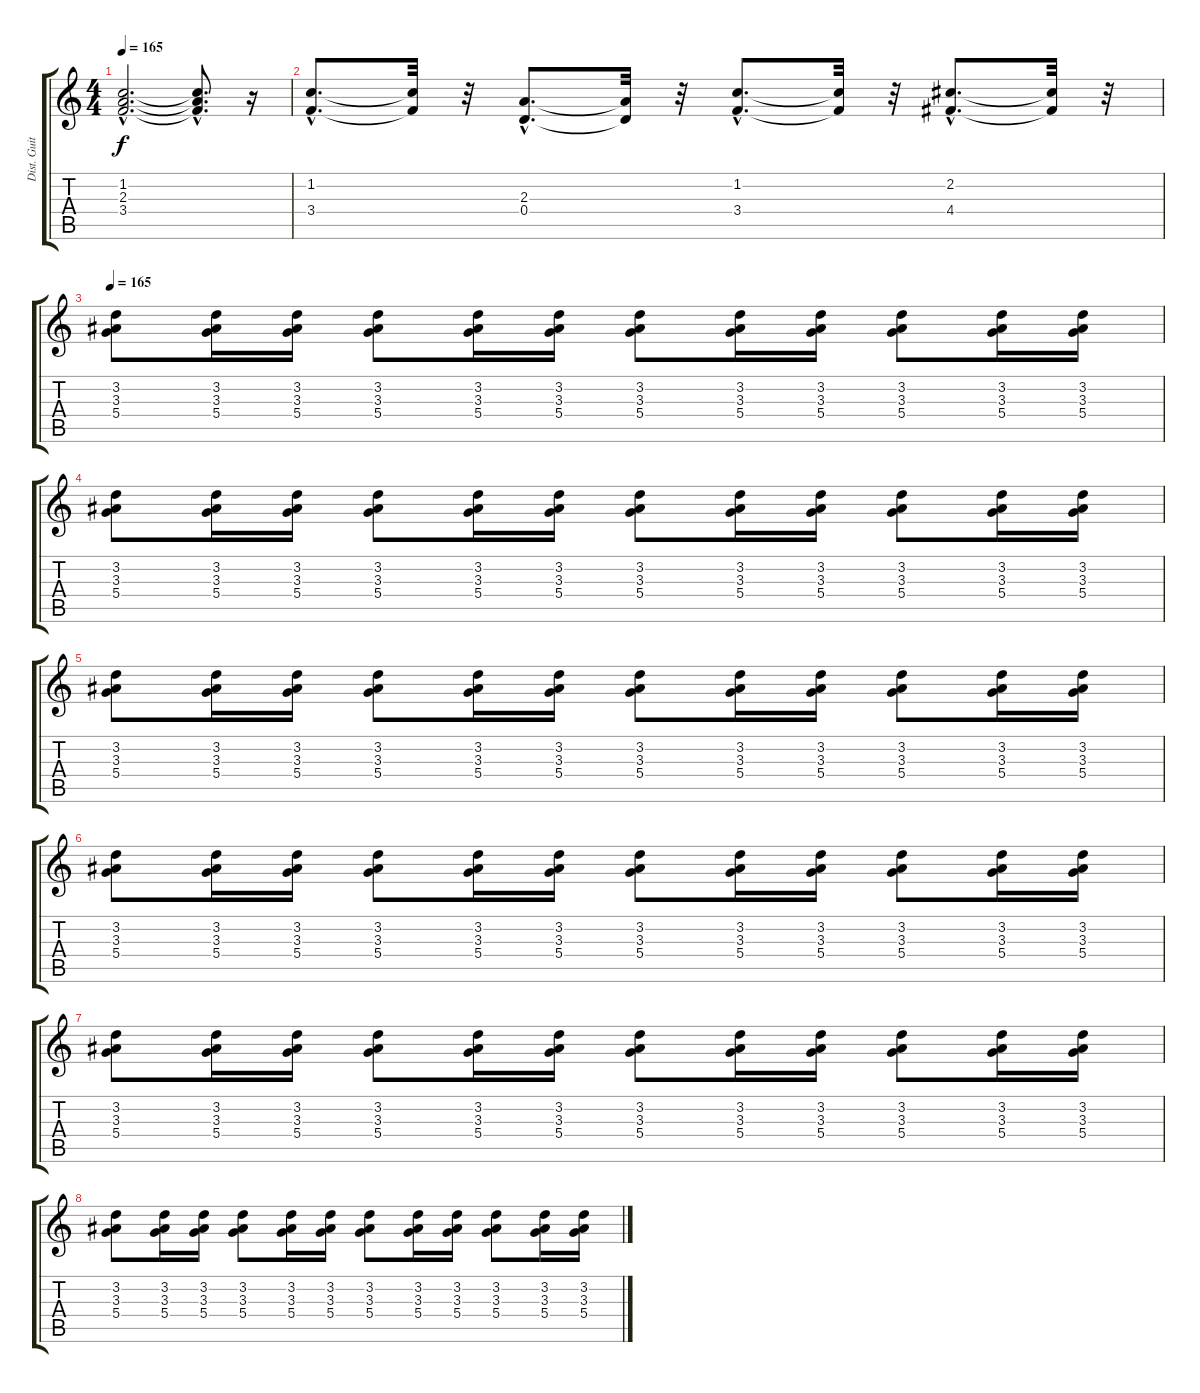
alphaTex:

\track ("Dist. Guitar 2" "Dist. Guit") {instrument distortionguitar}
\staff {score tabs}
\tuning (E4 B3 G3 D3 A2 E2) {hide}
\ts (4 4)
\tempo 165
\clef g2
\ks c
(1.2{hac} 2.3{hac} 3.4{hac}).2{d dy f} (1.2{hac t} 2.3{hac t} 3.4{hac t}).8{d} r.16 |
(1.2{hac} 3.4{hac}).8{d} (1.2{t} 3.4{t}).32 r.32 (2.3{hac} 0.4{hac}).8{d} (2.3{t} 0.4{t}).32 r.32 (1.2{hac} 3.4{hac}).8{d} (1.2{t} 3.4{t}).32 r.32 (2.2{hac} 4.4{hac}).8{d} (2.2{t} 4.4{t}).32 r.32 |
\tempo 165
(3.2 3.3 5.4).8{instrument distortionguitar} (3.2 3.3 5.4).16 (3.2 3.3 5.4).16 (3.2 3.3 5.4).8 (3.2 3.3 5.4).16 (3.2 3.3 5.4).16 (3.2 3.3 5.4).8 (3.2 3.3 5.4).16 (3.2 3.3 5.4).16 (3.2 3.3 5.4).8 (3.2 3.3 5.4).16 (3.2 3.3 5.4).16 |
(3.2 3.3 5.4).8 (3.2 3.3 5.4).16 (3.2 3.3 5.4).16 (3.2 3.3 5.4).8 (3.2 3.3 5.4).16 (3.2 3.3 5.4).16 (3.2 3.3 5.4).8 (3.2 3.3 5.4).16 (3.2 3.3 5.4).16 (3.2 3.3 5.4).8 (3.2 3.3 5.4).16 (3.2 3.3 5.4).16 |
(3.2 3.3 5.4).8 (3.2 3.3 5.4).16 (3.2 3.3 5.4).16 (3.2 3.3 5.4).8 (3.2 3.3 5.4).16 (3.2 3.3 5.4).16 (3.2 3.3 5.4).8 (3.2 3.3 5.4).16 (3.2 3.3 5.4).16 (3.2 3.3 5.4).8 (3.2 3.3 5.4).16 (3.2 3.3 5.4).16 |
(3.2 3.3 5.4).8 (3.2 3.3 5.4).16 (3.2 3.3 5.4).16 (3.2 3.3 5.4).8 (3.2 3.3 5.4).16 (3.2 3.3 5.4).16 (3.2 3.3 5.4).8 (3.2 3.3 5.4).16 (3.2 3.3 5.4).16 (3.2 3.3 5.4).8 (3.2 3.3 5.4).16 (3.2 3.3 5.4).16 |
(3.2 3.3 5.4).8 (3.2 3.3 5.4).16 (3.2 3.3 5.4).16 (3.2 3.3 5.4).8 (3.2 3.3 5.4).16 (3.2 3.3 5.4).16 (3.2 3.3 5.4).8 (3.2 3.3 5.4).16 (3.2 3.3 5.4).16 (3.2 3.3 5.4).8 (3.2 3.3 5.4).16 (3.2 3.3 5.4).16 |
(3.2 3.3 5.4).8 (3.2 3.3 5.4).16 (3.2 3.3 5.4).16 (3.2 3.3 5.4).8 (3.2 3.3 5.4).16 (3.2 3.3 5.4).16 (3.2 3.3 5.4).8 (3.2 3.3 5.4).16 (3.2 3.3 5.4).16 (3.2 3.3 5.4).8 (3.2 3.3 5.4).16 (3.2 3.3 5.4).16
